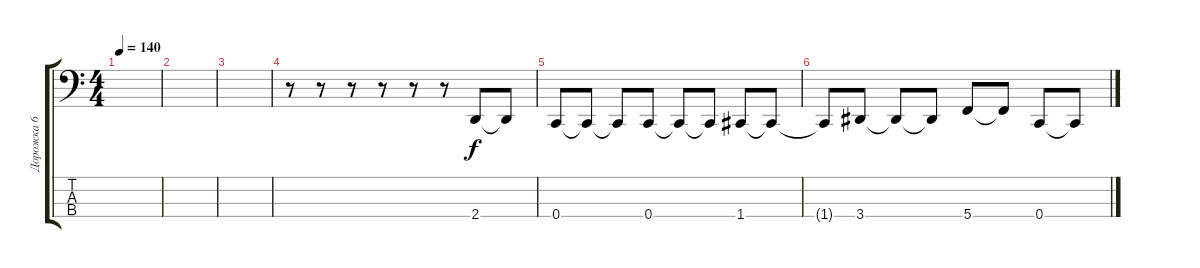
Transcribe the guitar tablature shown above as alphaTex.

\track ("Дорожка 6" "Дорожка 6") {instrument electricbassfinger}
\staff {score tabs}
\tuning (Eb2 Bb1 F1 C1) {hide}
\ts (4 4)
\tempo 140
\clef f4
\ks c
|
|
|
r.8 r.8 r.8 r.8 r.8 r.8 2.4.8 2.4{t}.8 |
0.4.8 0.4{t}.8 0.4{t}.8 0.4.8 0.4{t}.8 0.4{t}.8 1.4.8 1.4{t}.8 |
1.4{t}.8 3.4.8 3.4{t}.8 3.4{t}.8 5.4.8 5.4{t}.8 0.4.8 0.4{t}.8
